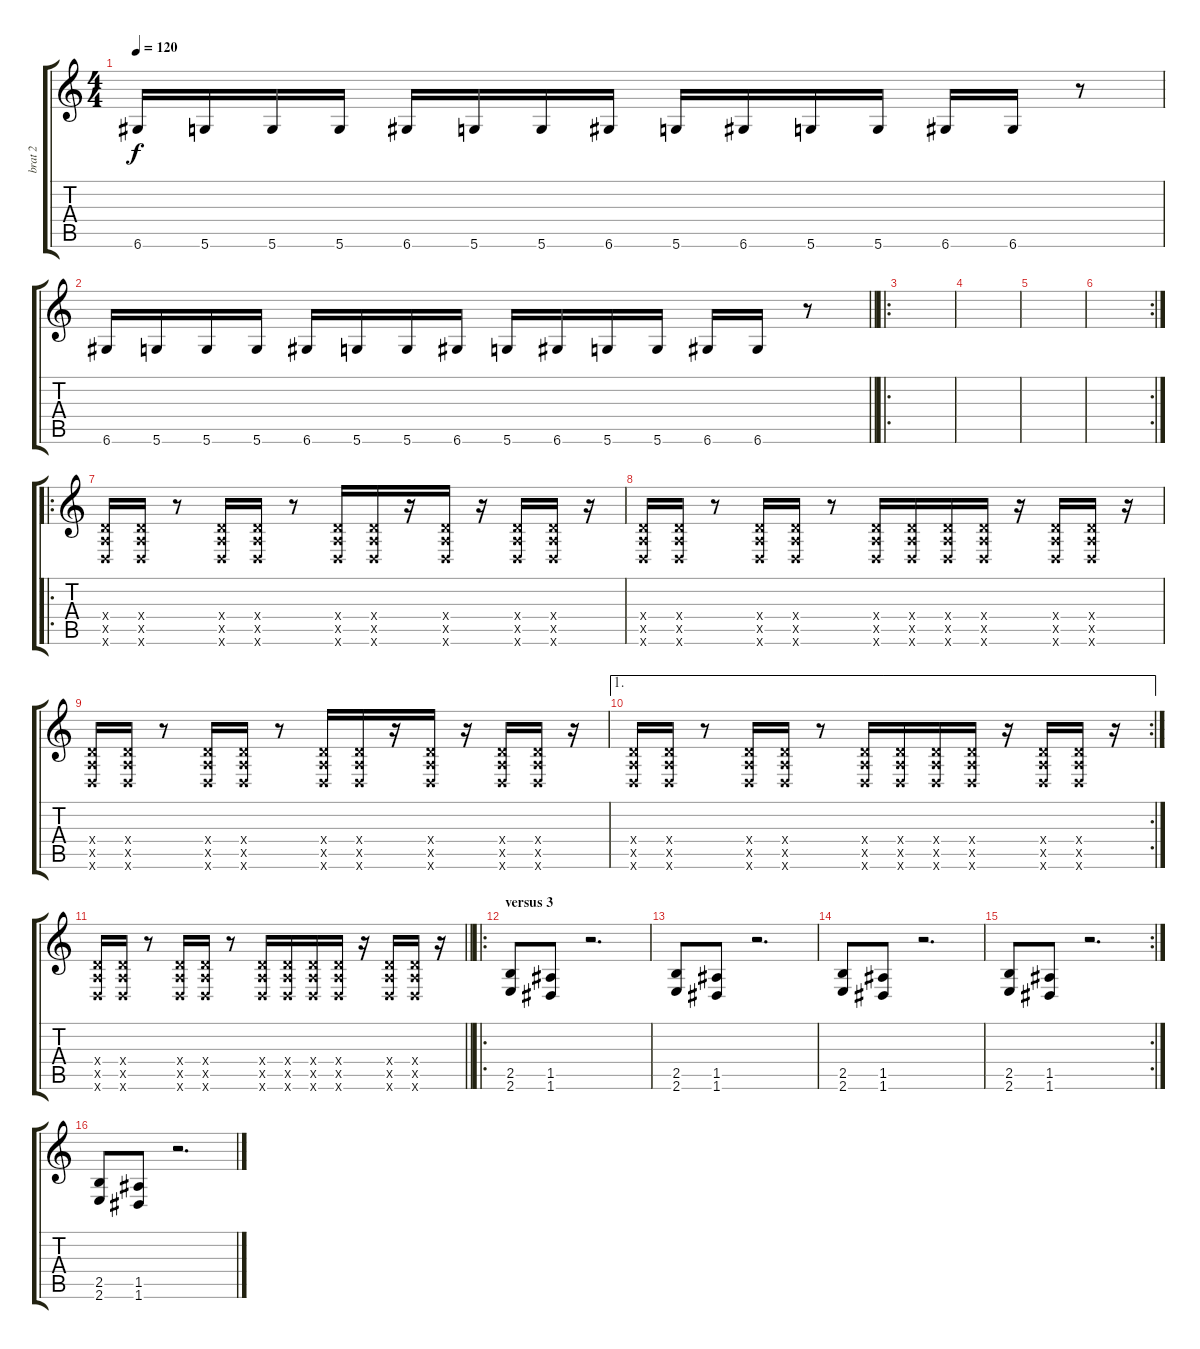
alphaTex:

\track ("brat 2" "brat 2") {instrument distortionguitar}
\staff {score tabs}
\tuning (E4 B3 G3 D3 A2 D2) {hide}
\ts (4 4)
\tempo 120
\clef g2
\ks c
6.6.16{dy f} 5.6.16 5.6.16 5.6.16 6.6.16 5.6.16 5.6.16 6.6.16 5.6.16 6.6.16 5.6.16 5.6.16 6.6.16 6.6.16 r.8 |
\barLineRight lightlight
6.6.16 5.6.16 5.6.16 5.6.16 6.6.16 5.6.16 5.6.16 6.6.16 5.6.16 6.6.16 5.6.16 5.6.16 6.6.16 6.6.16 r.8 |
\ro
|
|
|
\rc 2
|
\ro
(0.4{x} 0.5{x} 0.6{x}).16 (0.4{x} 0.5{x} 0.6{x}).16 r.8 (0.4{x} 0.5{x} 0.6{x}).16 (0.4{x} 0.5{x} 0.6{x}).16 r.8 (0.4{x} 0.5{x} 0.6{x}).16 (0.4{x} 0.5{x} 0.6{x}).16 r.16 (0.4{x} 0.5{x} 0.6{x}).16 r.16 (0.4{x} 0.5{x} 0.6{x}).16 (0.4{x} 0.5{x} 0.6{x}).16 r.16 |
(0.4{x} 0.5{x} 0.6{x}).16 (0.4{x} 0.5{x} 0.6{x}).16 r.8 (0.4{x} 0.5{x} 0.6{x}).16 (0.4{x} 0.5{x} 0.6{x}).16 r.8 (0.4{x} 0.5{x} 0.6{x}).16 (0.4{x} 0.5{x} 0.6{x}).16 (0.4{x} 0.5{x} 0.6{x}).16 (0.4{x} 0.5{x} 0.6{x}).16 r.16 (0.4{x} 0.5{x} 0.6{x}).16 (0.4{x} 0.5{x} 0.6{x}).16 r.16 |
(0.4{x} 0.5{x} 0.6{x}).16 (0.4{x} 0.5{x} 0.6{x}).16 r.8 (0.4{x} 0.5{x} 0.6{x}).16 (0.4{x} 0.5{x} 0.6{x}).16 r.8 (0.4{x} 0.5{x} 0.6{x}).16 (0.4{x} 0.5{x} 0.6{x}).16 r.16 (0.4{x} 0.5{x} 0.6{x}).16 r.16 (0.4{x} 0.5{x} 0.6{x}).16 (0.4{x} 0.5{x} 0.6{x}).16 r.16 |
\ae 1
\rc 2
(0.4{x} 0.5{x} 0.6{x}).16 (0.4{x} 0.5{x} 0.6{x}).16 r.8 (0.4{x} 0.5{x} 0.6{x}).16 (0.4{x} 0.5{x} 0.6{x}).16 r.8 (0.4{x} 0.5{x} 0.6{x}).16 (0.4{x} 0.5{x} 0.6{x}).16 (0.4{x} 0.5{x} 0.6{x}).16 (0.4{x} 0.5{x} 0.6{x}).16 r.16 (0.4{x} 0.5{x} 0.6{x}).16 (0.4{x} 0.5{x} 0.6{x}).16 r.16 |
\barLineRight lightlight
(0.4{x} 0.5{x} 0.6{x}).16 (0.4{x} 0.5{x} 0.6{x}).16 r.8 (0.4{x} 0.5{x} 0.6{x}).16 (0.4{x} 0.5{x} 0.6{x}).16 r.8 (0.4{x} 0.5{x} 0.6{x}).16 (0.4{x} 0.5{x} 0.6{x}).16 (0.4{x} 0.5{x} 0.6{x}).16 (0.4{x} 0.5{x} 0.6{x}).16 r.16 (0.4{x} 0.5{x} 0.6{x}).16 (0.4{x} 0.5{x} 0.6{x}).16 r.16 |
\ro
\section ("" "versus 3")
(2.5 2.6).8 (1.5 1.6).8 r.2{d} |
(2.5 2.6).8 (1.5 1.6).8 r.2{d} |
(2.5 2.6).8 (1.5 1.6).8 r.2{d} |
\rc 2
(2.5 2.6).8 (1.5 1.6).8 r.2{d} |
(2.5 2.6).8 (1.5 1.6).8 r.2{d}
